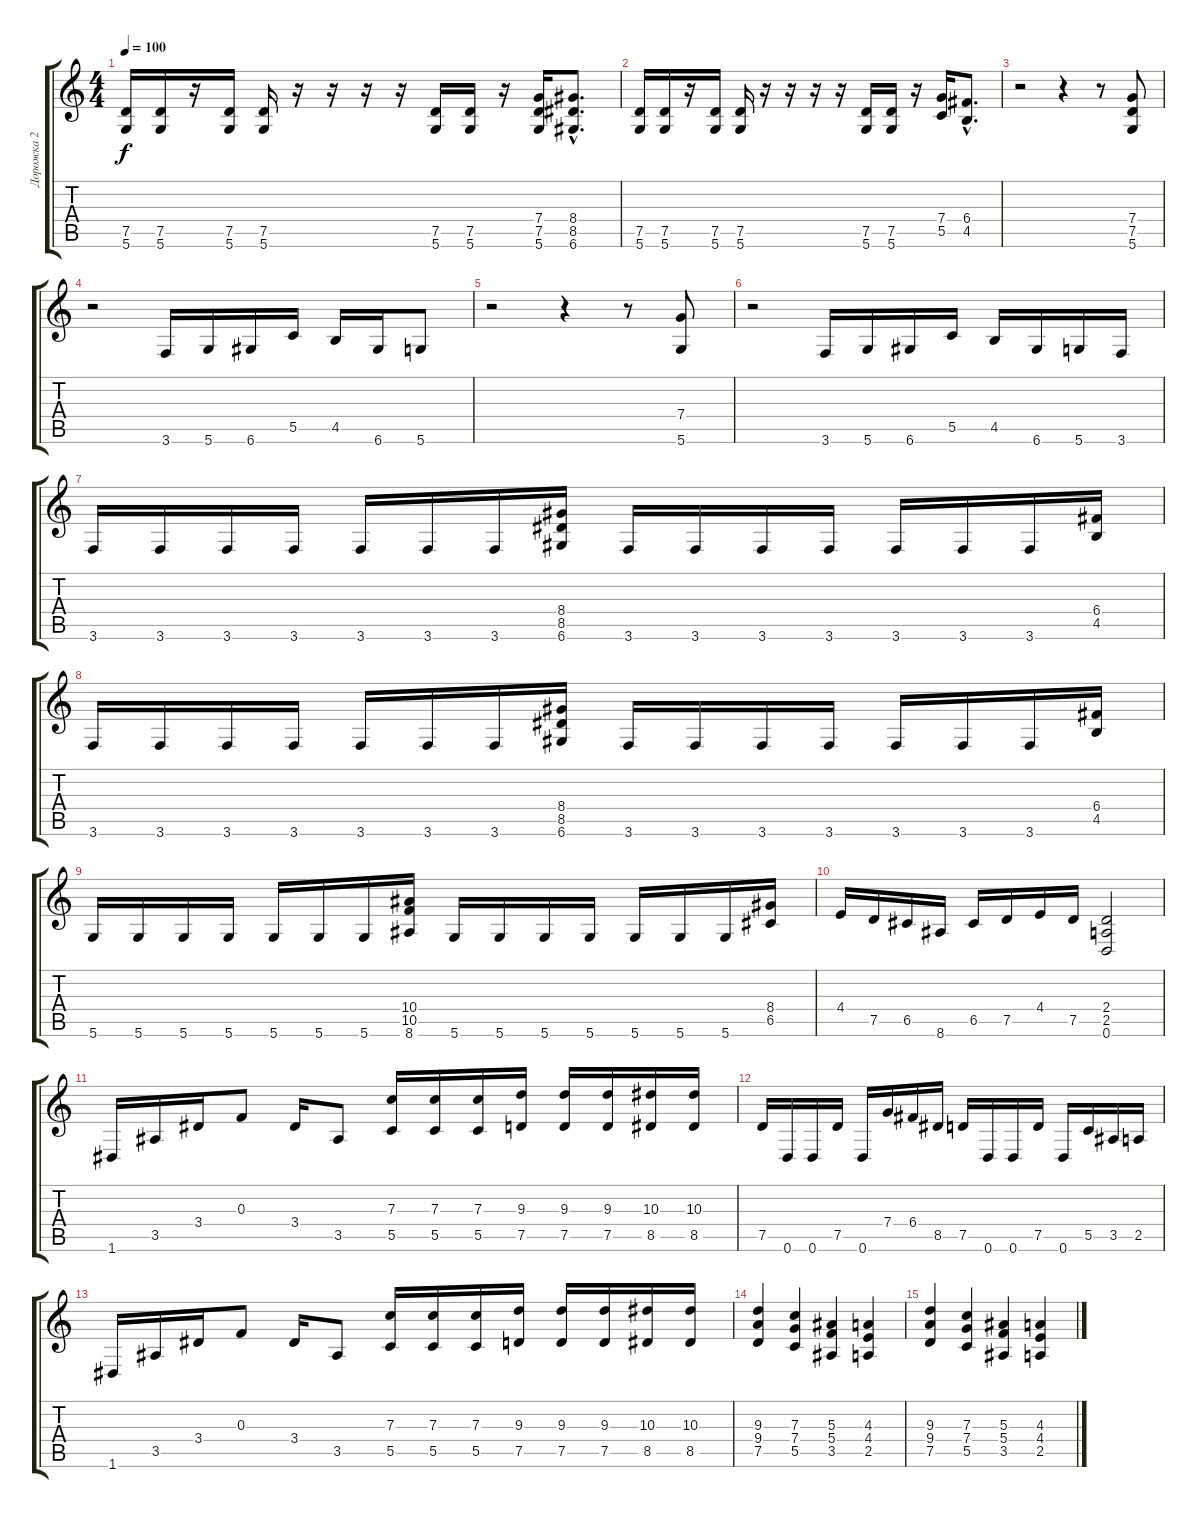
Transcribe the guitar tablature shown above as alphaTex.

\track ("Дорожка 2" "Дорожка 2") {instrument slapbass1}
\staff {score tabs}
\tuning (D4 A3 F3 C3 G2 D2) {hide}
\ts (4 4)
\tempo 100
\clef g2
\ks c
(7.5 5.6).16{dy f} (7.5 5.6).16 r.16 (7.5 5.6).16 (7.5 5.6).16 r.16 r.16 r.16 r.16 (7.5 5.6).16 (7.5 5.6).16 r.16 (7.4 7.5 5.6).16 (8.4{hac} 8.5{hac} 6.6{hac}).8{d} |
(7.5 5.6).16 (7.5 5.6).16 r.16 (7.5 5.6).16 (7.5 5.6).16 r.16 r.16 r.16 r.16 (7.5 5.6).16 (7.5 5.6).16 r.16 (7.4 5.5).16 (6.4{hac} 4.5{hac}).8{d} |
r.2 r.4 r.8 (7.4 7.5 5.6).8 |
r.2 3.6.16 5.6.16 6.6.16 5.5.16 4.5.16 6.6.16 5.6.8 |
r.2 r.4 r.8 (7.4 5.6).8 |
r.2 3.6.16 5.6.16 6.6.16 5.5.16 4.5.16 6.6.16 5.6.16 3.6.16 |
3.6.16 3.6.16 3.6.16 3.6.16 3.6.16 3.6.16 3.6.16 (8.4 8.5 6.6).16 3.6.16 3.6.16 3.6.16 3.6.16 3.6.16 3.6.16 3.6.16 (6.4 4.5).16 |
3.6.16 3.6.16 3.6.16 3.6.16 3.6.16 3.6.16 3.6.16 (8.4 8.5 6.6).16 3.6.16 3.6.16 3.6.16 3.6.16 3.6.16 3.6.16 3.6.16 (6.4 4.5).16 |
5.6.16 5.6.16 5.6.16 5.6.16 5.6.16 5.6.16 5.6.16 (10.4 10.5 8.6).16 5.6.16 5.6.16 5.6.16 5.6.16 5.6.16 5.6.16 5.6.16 (8.4 6.5).16 |
4.4.16 7.5.16 6.5.16 8.6.16 6.5.16 7.5.16 4.4.16 7.5.16 (2.4 2.5 0.6).2 |
1.6.16 3.5.16 3.4.16 0.3.8 3.4.16 3.5.8 (7.3 5.5).16 (7.3 5.5).16 (7.3 5.5).16 (9.3 7.5).16 (9.3 7.5).16 (9.3 7.5).16 (10.3 8.5).16 (10.3 8.5).16 |
7.5.16 0.6.16 0.6.16 7.5.16 0.6.16 7.4.16 6.4.16 8.5.16 7.5.16 0.6.16 0.6.16 7.5.16 0.6.16 5.5.16 3.5.16 2.5.16 |
1.6.16 3.5.16 3.4.16 0.3.8 3.4.16 3.5.8 (7.3 5.5).16 (7.3 5.5).16 (7.3 5.5).16 (9.3 7.5).16 (9.3 7.5).16 (9.3 7.5).16 (10.3 8.5).16 (10.3 8.5).16 |
(9.3 9.4 7.5).4 (7.3 7.4 5.5).4 (5.3 5.4 3.5).4 (4.3 4.4 2.5).4 |
(9.3 9.4 7.5).4 (7.3 7.4 5.5).4 (5.3 5.4 3.5).4 (4.3 4.4 2.5).4
